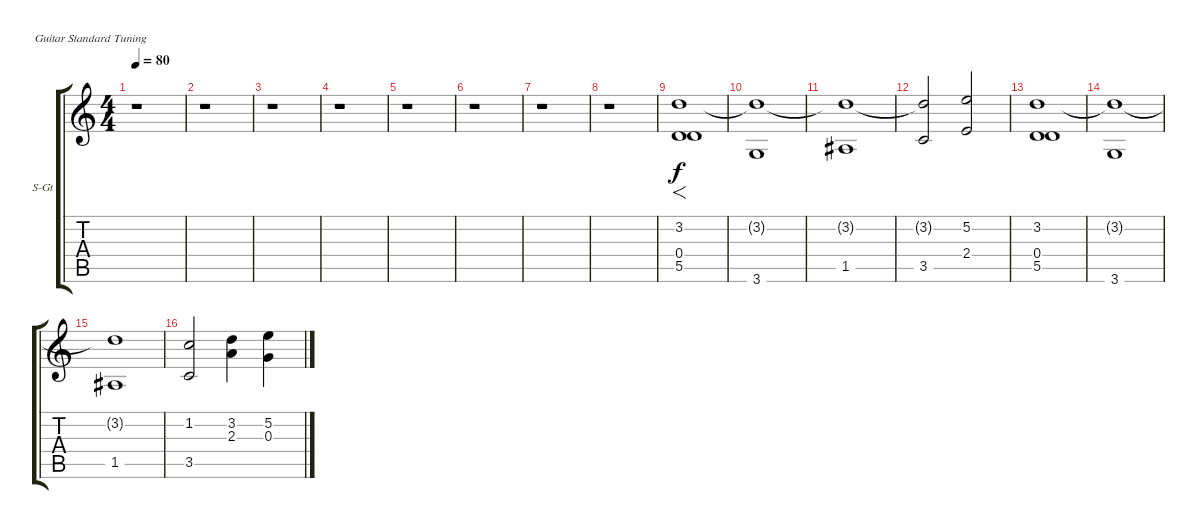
\bracketExtendMode groupsimilarinstruments
\firstSystemTrackNameOrientation horizontal
\otherSystemsTrackNameOrientation horizontal
\track ("Violons sopranos 2" "S-Gt") {instrument stringensemble1}
\staff {score tabs}
\tuning (E4 B3 G3 D3 A2 E2)
\displaytranspose 12
\ts (4 4)
\tempo 80
\clef g2
\ks c
r.1{dy f instrument stringensemble1} |
r.1 |
r.1 |
r.1 |
r.1 |
r.1 |
r.1 |
r.1 |
(3.2 0.4 5.5).1{f} |
(3.2{t} 3.6).1 |
(3.2{t} 1.5).1 |
(3.2{t} 3.5).2 (5.2 2.4).2 |
(3.2 0.4 5.5).1 |
(3.2{t} 3.6).1 |
(3.2{t} 1.5).1 |
(1.2 3.5).2 (3.2 2.3).4 (5.2 0.3).4
